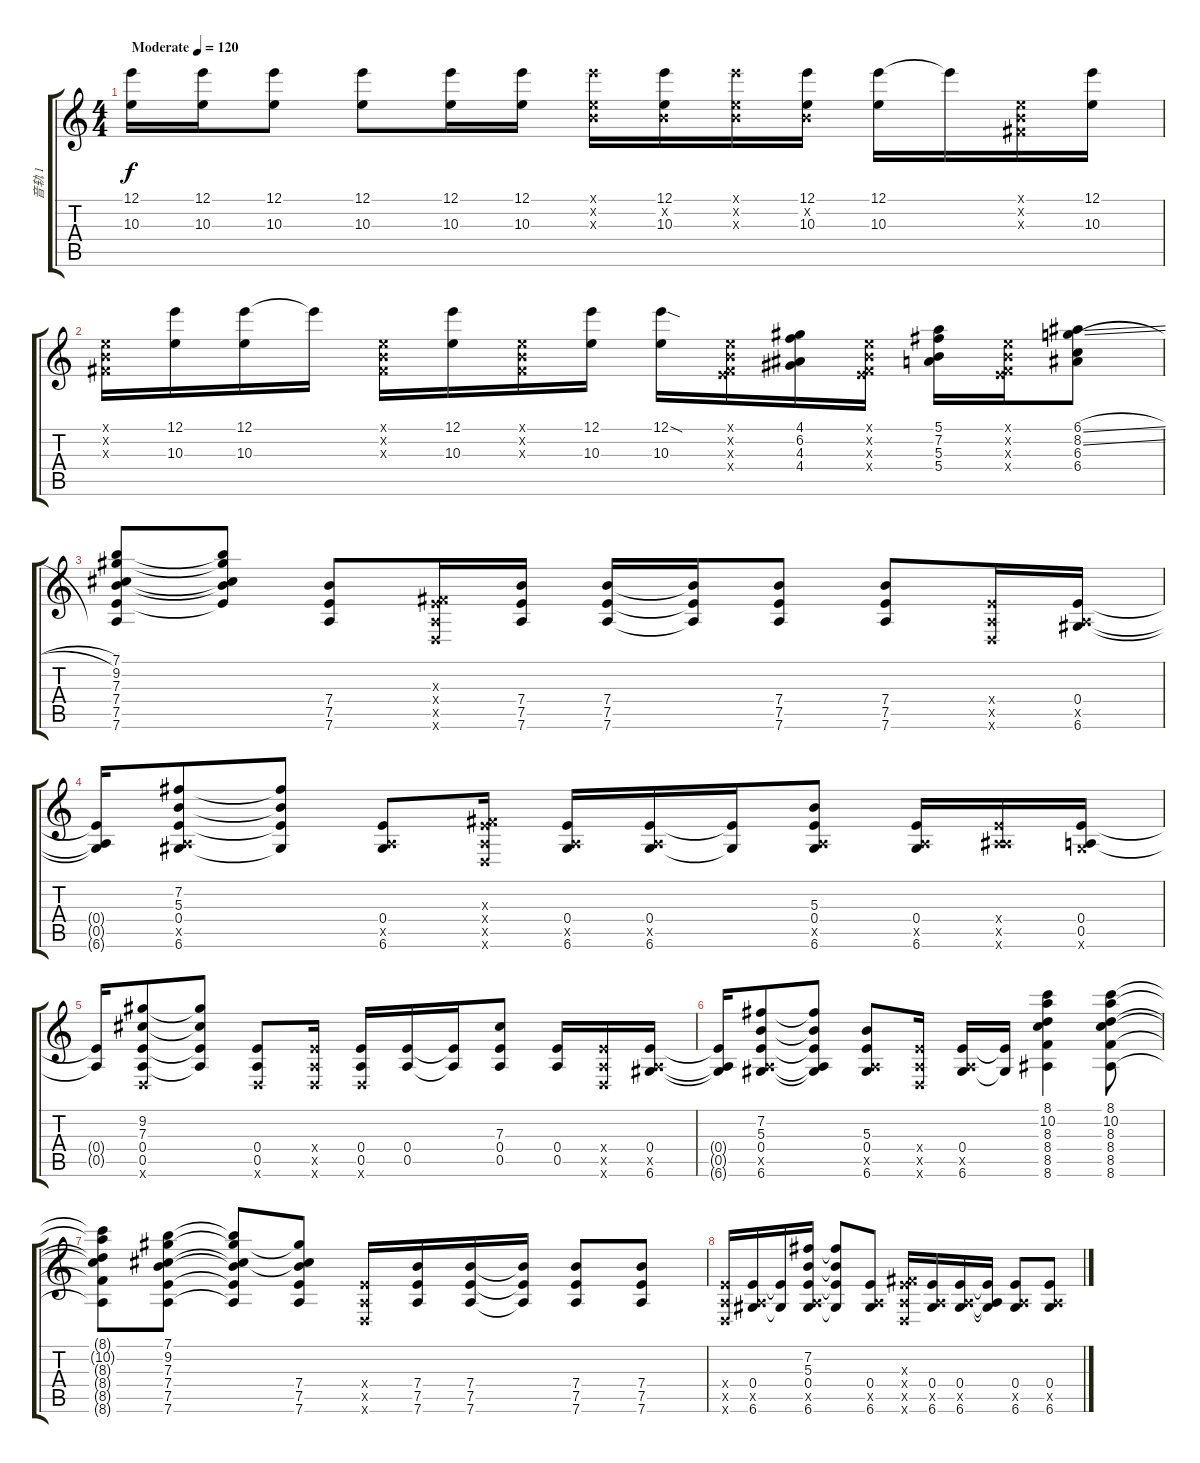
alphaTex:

\track ("音轨 1" "音轨 1") {instrument acousticguitarnylon}
\staff {score tabs}
\tuning (E4 B3 Gb3 E3 A2 D2) {hide}
\ts (4 4)
\tempo (120 "Moderate")
\clef g2
\ks c
(12.1 10.3).16{dy f instrument acousticguitarnylon} (12.1 10.3).16 (12.1 10.3).8 (12.1 10.3).8 (12.1 10.3).16 (12.1 10.3).16 (12.1{x} 0.2{x} 10.3{x}).16 (12.1 0.2{x} 10.3).16 (12.1{x} 0.2{x} 10.3{x}).16 (12.1 0.2{x} 10.3).16 (12.1 10.3).16 12.1{t}.16 (0.1{x} 0.2{x} 0.3{x}).16 (12.1 10.3).16 |
(0.1{x} 0.2{x} 0.3{x}).16 (12.1 10.3).16 (12.1 10.3).16 12.1{t}.16 (0.1{x} 0.2{x} 0.3{x}).16 (12.1 10.3).16 (0.1{x} 0.2{x} 0.3{x}).16 (12.1 10.3).16 (12.1{sod} 10.3).16 (0.1{x} 0.2{x} 0.3{x} 0.4{x}).16 (4.1 6.2 4.3 4.4).16 (0.1{x} 0.2{x} 0.3{x} 0.4{x}).16 (5.1 7.2 5.3 5.4).16 (0.1{x} 0.2{x} 0.3{x} 0.4{x}).16 (6.1{sl} 8.2{sl} 6.3 6.4).8 |
(7.1 9.2 7.3 7.4 7.5 7.6).8 (7.1{t} 9.2{t} 7.3{t} 7.4{t} 7.5{t}).8 (7.4 7.5 7.6).8 (0.3{x} 0.4{x} 0.5{x} 0.6{x}).16 (7.4 7.5 7.6).16 (7.4 7.5 7.6).16 (7.4{t} 7.5{t} 7.6{t}).16 (7.4 7.5 7.6).8 (7.4 7.5 7.6).8 (0.4{x} 0.5{x} 0.6{x}).16 (0.4 0.5{x} 6.6).16 |
(0.4{t} 0.5{t} 6.6{t}).16 (7.2 5.3 0.4 0.5{x} 6.6).8 (7.2{t} 5.3{t} 0.4{t} 6.6{t}).8 (0.4 0.5{x} 6.6).8 (0.3{x} 0.4{x} 0.5{x} 0.6{x}).16 (0.4 0.5{x} 6.6).16 (0.4 0.5{x} 6.6).16 (0.4{t} 6.6{t}).16 (5.3 0.4 0.5{x} 6.6).8 (0.4 0.5{x} 6.6).16 (0.4{x} 0.5{x} 8.6{x}).16 (0.4 0.5 6.6{x}).16 |
(0.4{t} 0.5{t}).16 (9.2 7.3 0.4 0.5 0.6{x}).8 (9.2{t} 7.3{t} 0.4{t} 0.5{t}).8 (0.4 0.5 0.6{x}).8 (0.4{x} 0.5{x} 0.6{x}).16 (0.4 0.5 0.6{x}).16 (0.4 0.5).16 (0.4{t} 0.5{t}).16 (7.3 0.4 0.5).8 (0.4 0.5).16 (0.4{x} 0.5{x} 0.6{x}).16 (0.4 0.5{x} 6.6).16 |
(0.4{t} 0.5{t} 6.6{t}).16 (7.2 5.3 0.4 0.5{x} 6.6).8 (7.2{t} 5.3{t} 0.4{t} 0.5{t} 6.6{t}).8 (5.3 0.4 0.5{x} 6.6).8 (0.4{x} 0.5{x} 0.6{x}).16 (0.4 0.5{x} 6.6).16 (0.4{t} 6.6{t}).16 (8.1 10.2 8.3 8.4 8.5 8.6).4 (8.1 10.2 8.3 8.4 8.5 8.6).8 |
(8.1{t} 10.2{t} 8.3{t} 8.4{t} 8.5{t} 8.6{t}).8 (7.1 9.2 7.3 7.4 7.5 7.6).8 (7.1{t} 9.2{t} 7.3{t} 7.4{t} 7.5{t} 7.6{t}).8 (9.2{t} 7.3{t} 7.4 7.5 7.6).8 (0.4{x} 0.5{x} 0.6{x}).16 (7.4 7.5 7.6).16 (7.4 7.5 7.6).16 (7.4{t} 7.5{t} 7.6{t}).16 (7.4 7.5 7.6).8 (7.4 7.5 7.6).8 |
(0.4{x} 0.5{x} 0.6{x}).16 (0.4 0.5{x} 6.6).16 (0.4{t} 6.6{t}).16 (7.2 5.3 0.4 0.5{x} 6.6).16 (7.2{t} 5.3{t} 0.4{t} 6.6{t}).8 (0.4 0.5{x} 6.6).8 (0.3{x} 0.4{x} 0.5{x} 0.6{x}).16 (0.4 0.5{x} 6.6).16 (0.4 0.5{x} 6.6).16 (0.4{t} 0.5{t} 6.6{t}).16 (0.4 0.5{x} 6.6).8 (0.4 0.5{x} 6.6).8
